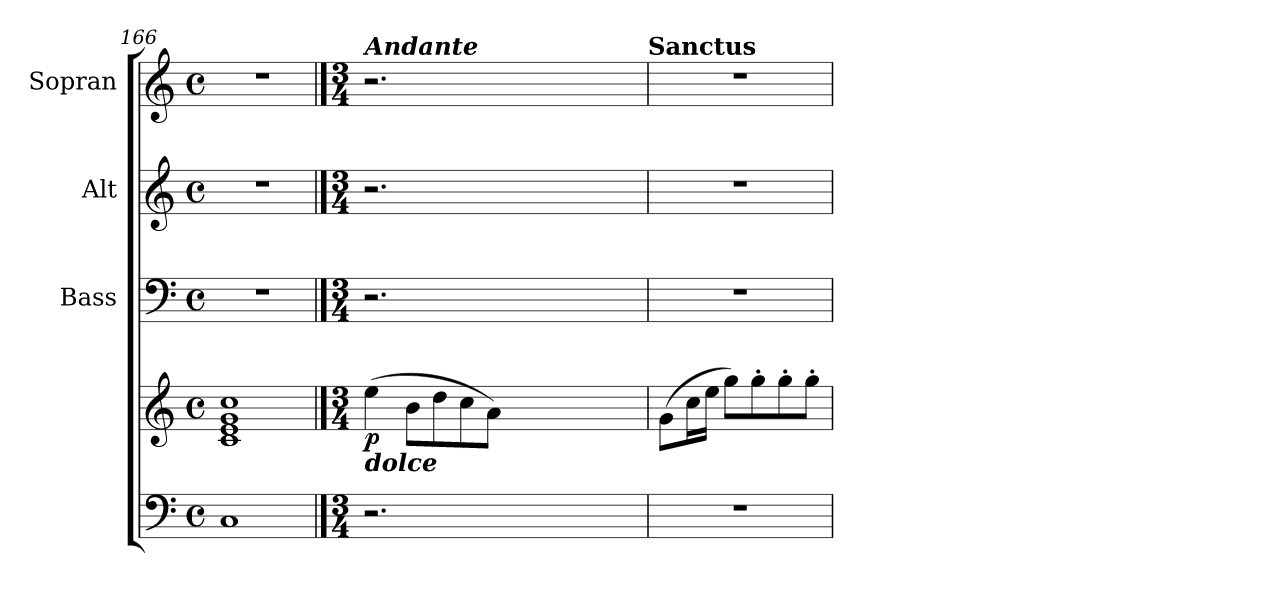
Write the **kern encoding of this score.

**kern	**kern	**dynam	**kern	**kern	**kern
*part4	*part4	*part4	*part3	*part2	*part1
*staff5	*staff4	*staff4/5	*staff3	*staff2	*staff1
*	*	*	*I"Bass	*I"Alt	*I"Sopran
*	*	*	*I'B.	*I'A.	*I'S.
*clefF4	*clefG2	*	*clefF4	*clefG2	*clefG2
*k[]	*k[]	*	*k[]	*k[]	*k[]
*C:	*C:	*	*C:	*C:	*C:
*M4/4	*M4/4	*	*M4/4	*M4/4	*M4/4
*met(c)	*met(c)	*	*met(c)	*met(c)	*met(c)
=166	=166	=166	=166	=166	=166
1C	1c 1e 1g 1cc	.	1r	1r	1r
!!LO:PB:g=z
==167	==167	==167	==167	==167	==167
*M3/4	*M3/4	*	*M3/4	*M3/4	*M3/4
!	!	!	!	!	!LO:TX:a:Bi:t=Andante
!	!LO:TX:b:Bi:t=dolce	!	!	!	!
!	!	!LO:DY:b	!	!	!
2.r	(>4ee\	p	2.r	2.r	2.r
.	8b\L	.	.	.	.
.	8dd\	.	.	.	.
.	8cc\	.	.	.	.
.	8a\J)	.	.	.	.
1..ryy	1..ryy	.	1..ryy	1..ryy	1..ryy
!	!	!	!	!	!LO:TX:a:B:t=Sanctus
=168	=168	=168	=168	=168	=168
2.r	(>8g\L	.	2.r	2.r	2.r
.	16cc\L	.	.	.	.
.	16ee\JJ	.	.	.	.
.	8gg\L)	.	.	.	.
.	8gg'>\	.	.	.	.
.	8gg'>\	.	.	.	.
.	8gg'>\J	.	.	.	.
=	=	=	=	=	=
*-	*-	*-	*-	*-	*-
